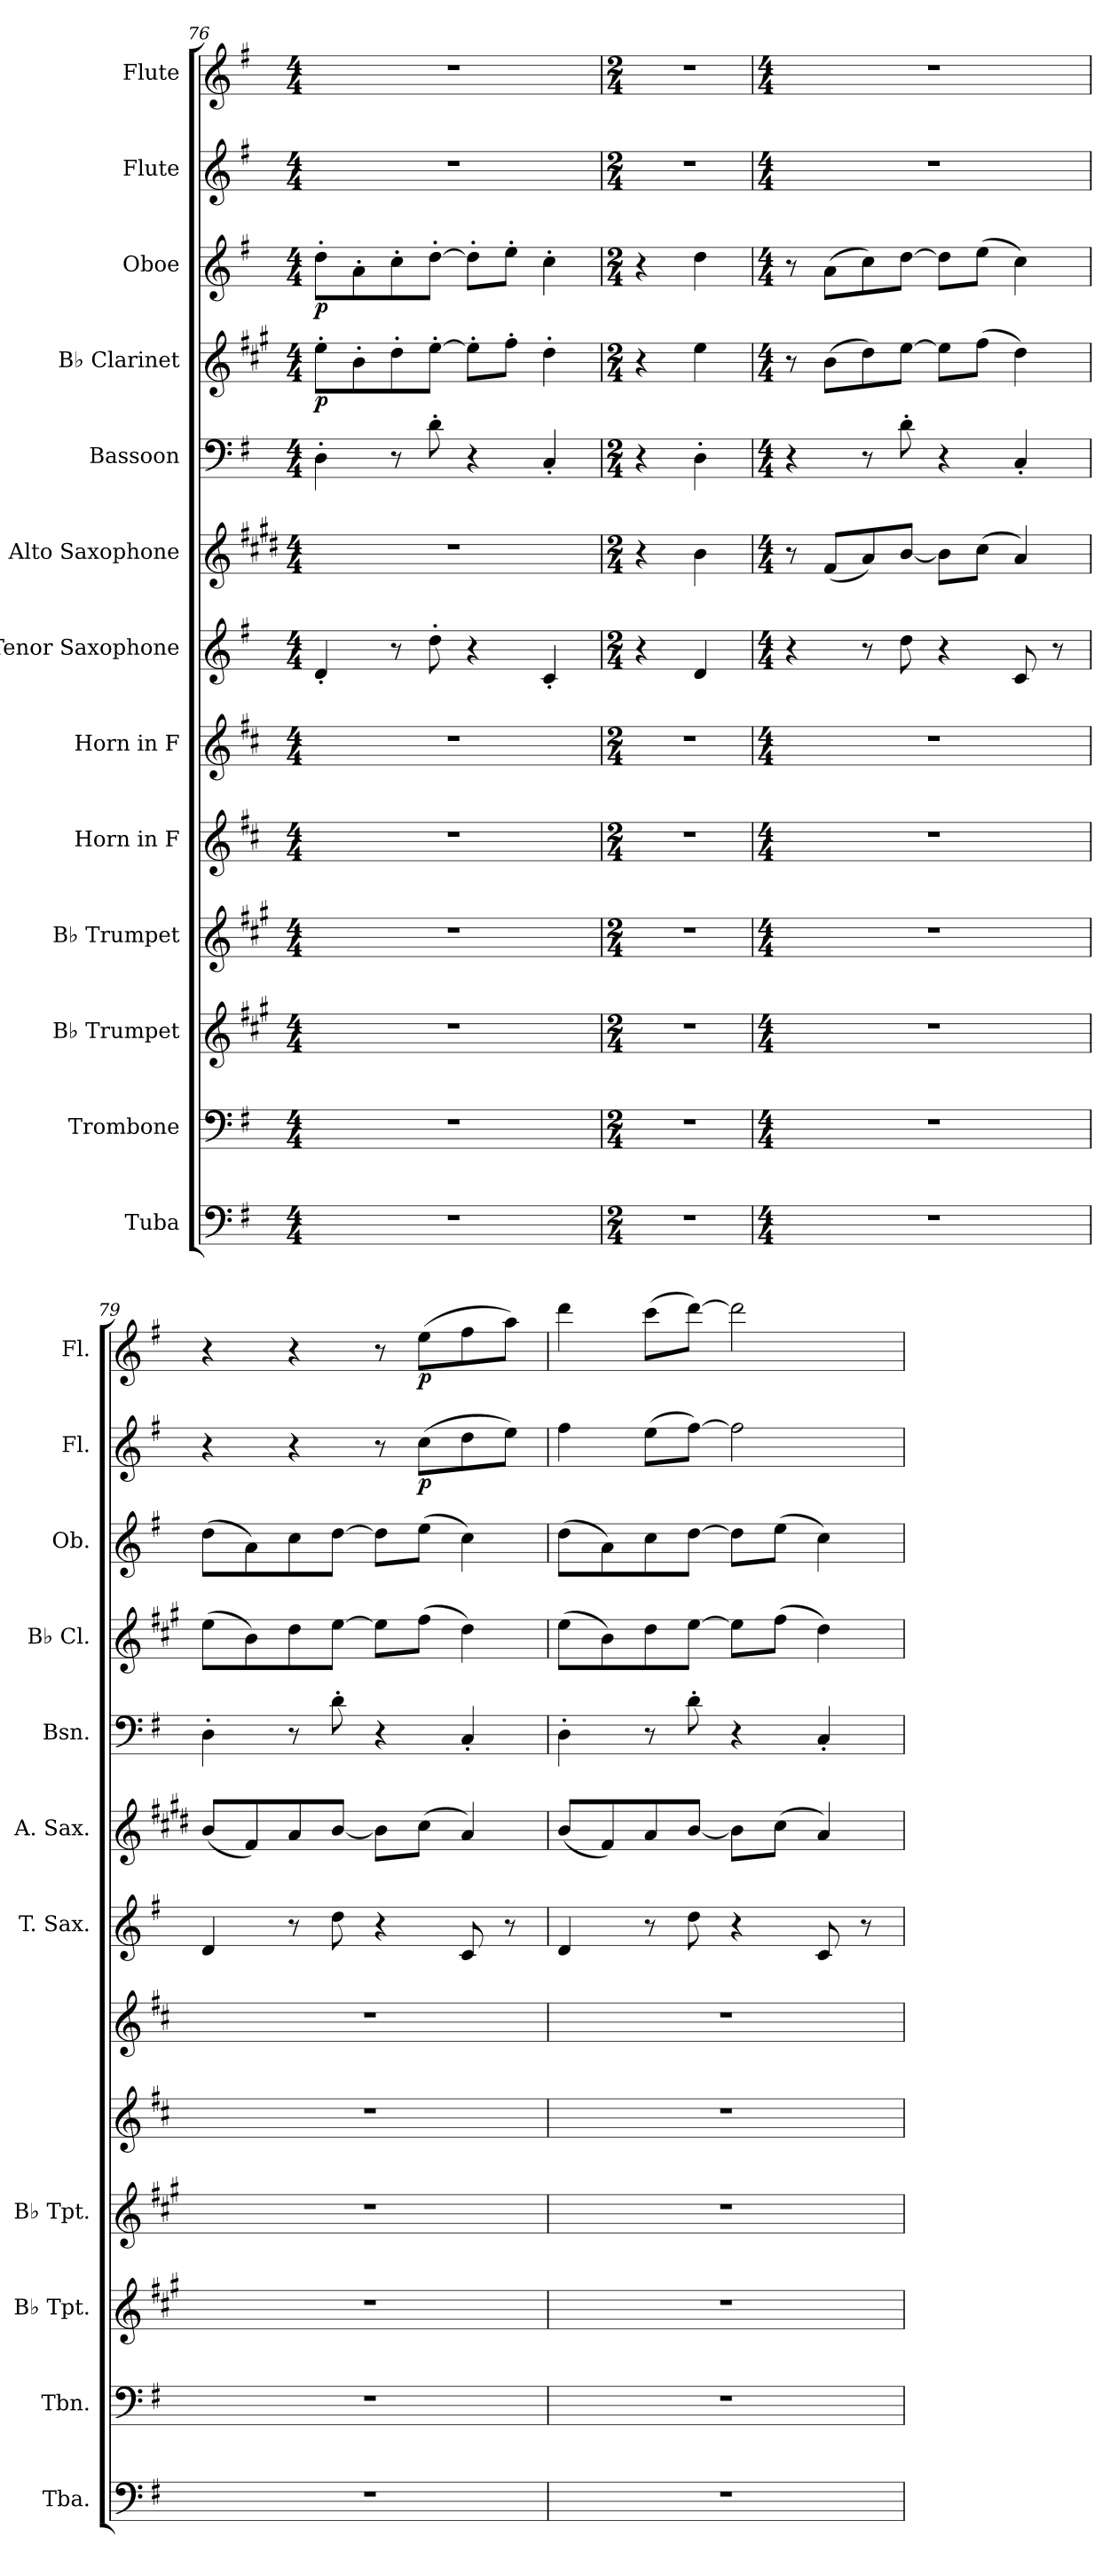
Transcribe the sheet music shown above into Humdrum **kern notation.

**kern	**kern	**kern	**kern	**kern	**kern	**kern	**kern	**kern	**kern	**dynam	**kern	**dynam	**kern	**dynam	**kern	**dynam
*part13	*part12	*part11	*part10	*part9	*part8	*part7	*part6	*part5	*part4	*part4	*part3	*part3	*part2	*part2	*part1	*part1
*staff13	*staff12	*staff11	*staff10	*staff9	*staff8	*staff7	*staff6	*staff5	*staff4	*staff4	*staff3	*staff3	*staff2	*staff2	*staff1	*staff1
*I"Tuba	*I"Trombone	*I"B♭ Trumpet	*I"B♭ Trumpet	*I"Horn in F	*I"Horn in F	*I"Tenor Saxophone	*I"Alto Saxophone	*I"Bassoon	*I"B♭ Clarinet	*	*I"Oboe	*	*I"Flute	*	*I"Flute	*
*I'Tba.	*I'Tbn.	*I'B♭ Tpt.	*I'B♭ Tpt.	*	*	*I'T. Sax.	*I'A. Sax.	*I'Bsn.	*I'B♭ Cl.	*	*I'Ob.	*	*I'Fl.	*	*I'Fl.	*
!!LO:PB:g=z
*clefF4	*clefF4	*clefG2	*clefG2	*clefG2	*clefG2	*clefG2	*clefG2	*clefF4	*clefG2	*	*clefG2	*	*clefG2	*	*clefG2	*
*	*	*ITrd1c2	*ITrd1c2	*ITrd4c7	*ITrd4c7	*ITrd8c14	*ITrd5c9	*	*ITrd1c2	*	*	*	*	*	*	*
*k[f#]	*k[f#]	*k[f#]	*k[f#]	*k[f#]	*k[f#]	*k[f#]	*k[f#]	*k[f#]	*k[f#]	*	*k[f#]	*	*k[f#]	*	*k[f#]	*
*M4/4	*M4/4	*M4/4	*M4/4	*M4/4	*M4/4	*M4/4	*M4/4	*M4/4	*M4/4	*	*M4/4	*	*M4/4	*	*M4/4	*
=76	=76	=76	=76	=76	=76	=76	=76	=76	=76	=76	=76	=76	=76	=76	=76	=76
!	!	!	!	!	!	!	!	!	!	!LO:DY:b	!	!LO:DY:b	!	!	!	!
1r	1r	1r	1r	1r	1r	4D'/	1r	4D'\	8dd'\L	p	8dd'\L	p	1r	.	1r	.
.	.	.	.	.	.	.	.	.	8a'\	.	8a'\	.	.	.	.	.
.	.	.	.	.	.	8r	.	8r	8cc'\	.	8cc'\	.	.	.	.	.
.	.	.	.	.	.	8d'\	.	8d'\	[8dd'\J	.	[8dd'\J	.	.	.	.	.
.	.	.	.	.	.	4r	.	4r	8dd'\L]	.	8dd'\L]	.	.	.	.	.
.	.	.	.	.	.	.	.	.	8ee'\J	.	8ee'\J	.	.	.	.	.
.	.	.	.	.	.	4C'/	.	4C'/	4cc'\	.	4cc'\	.	.	.	.	.
=77	=77	=77	=77	=77	=77	=77	=77	=77	=77	=77	=77	=77	=77	=77	=77	=77
*M2/4	*M2/4	*M2/4	*M2/4	*M2/4	*M2/4	*M2/4	*M2/4	*M2/4	*M2/4	*	*M2/4	*	*M2/4	*	*M2/4	*
2r	2r	2r	2r	2r	2r	4r	4r	4r	4r	.	4r	.	2r	.	2r	.
.	.	.	.	.	.	4D/	4d\	4D'\	4dd\	.	4dd\	.	.	.	.	.
=78	=78	=78	=78	=78	=78	=78	=78	=78	=78	=78	=78	=78	=78	=78	=78	=78
*M4/4	*M4/4	*M4/4	*M4/4	*M4/4	*M4/4	*M4/4	*M4/4	*M4/4	*M4/4	*	*M4/4	*	*M4/4	*	*M4/4	*
1r	1r	1r	1r	1r	1r	4r	8r	4r	8r	.	8r	.	1r	.	1r	.
.	.	.	.	.	.	.	(8A/L	.	(8a\L	.	(8a\L	.	.	.	.	.
.	.	.	.	.	.	8r	8c/)	8r	8cc\)	.	8cc\)	.	.	.	.	.
.	.	.	.	.	.	8d\	[8d/J	8d'\	[8dd\J	.	[8dd\J	.	.	.	.	.
.	.	.	.	.	.	4r	8d\L]	4r	8dd\L]	.	8dd\L]	.	.	.	.	.
.	.	.	.	.	.	.	(8e\J	.	(8ee\J	.	(8ee\J	.	.	.	.	.
.	.	.	.	.	.	8C/	4c/)	4C'/	4cc\)	.	4cc\)	.	.	.	.	.
.	.	.	.	.	.	8r	.	.	.	.	.	.	.	.	.	.
=79	=79	=79	=79	=79	=79	=79	=79	=79	=79	=79	=79	=79	=79	=79	=79	=79
1r	1r	1r	1r	1r	1r	4D/	(8d/L	4D'\	(8dd\L	.	(8dd\L	.	4r	.	4r	.
.	.	.	.	.	.	.	8A/)	.	8a\)	.	8a\)	.	.	.	.	.
.	.	.	.	.	.	8r	8c/	8r	8cc\	.	8cc\	.	4r	.	4r	.
.	.	.	.	.	.	8d\	[8d/J	8d'\	[8dd\J	.	[8dd\J	.	.	.	.	.
.	.	.	.	.	.	4r	8d\L]	4r	8dd\L]	.	8dd\L]	.	8r	.	8r	.
!	!	!	!	!	!	!	!	!	!	!	!	!	!	!LO:DY:b	!	!LO:DY:b
.	.	.	.	.	.	.	(8e\J	.	(8ee\J	.	(8ee\J	.	(8cc\L	p	(8ee\L	p
.	.	.	.	.	.	8C/	4c/)	4C'/	4cc\)	.	4cc\)	.	8dd\	.	8ff#\	.
.	.	.	.	.	.	8r	.	.	.	.	.	.	8ee\J)	.	8aa\J)	.
=80	=80	=80	=80	=80	=80	=80	=80	=80	=80	=80	=80	=80	=80	=80	=80	=80
1r	1r	1r	1r	1r	1r	4D/	(8d/L	4D'\	(8dd\L	.	(8dd\L	.	4ff#\	.	4ddd\	.
.	.	.	.	.	.	.	8A/)	.	8a\)	.	8a\)	.	.	.	.	.
.	.	.	.	.	.	8r	8c/	8r	8cc\	.	8cc\	.	(8ee\L	.	(8ccc\L	.
.	.	.	.	.	.	8d\	[8d/J	8d'\	[8dd\J	.	[8dd\J	.	[8ff#\J)	.	[8ddd\J)	.
.	.	.	.	.	.	4r	8d\L]	4r	8dd\L]	.	8dd\L]	.	2ff#\]	.	2ddd\]	.
.	.	.	.	.	.	.	(8e\J	.	(8ee\J	.	(8ee\J	.	.	.	.	.
.	.	.	.	.	.	8C/	4c/)	4C'/	4cc\)	.	4cc\)	.	.	.	.	.
.	.	.	.	.	.	8r	.	.	.	.	.	.	.	.	.	.
=	=	=	=	=	=	=	=	=	=	=	=	=	=	=	=	=
*-	*-	*-	*-	*-	*-	*-	*-	*-	*-	*-	*-	*-	*-	*-	*-	*-
